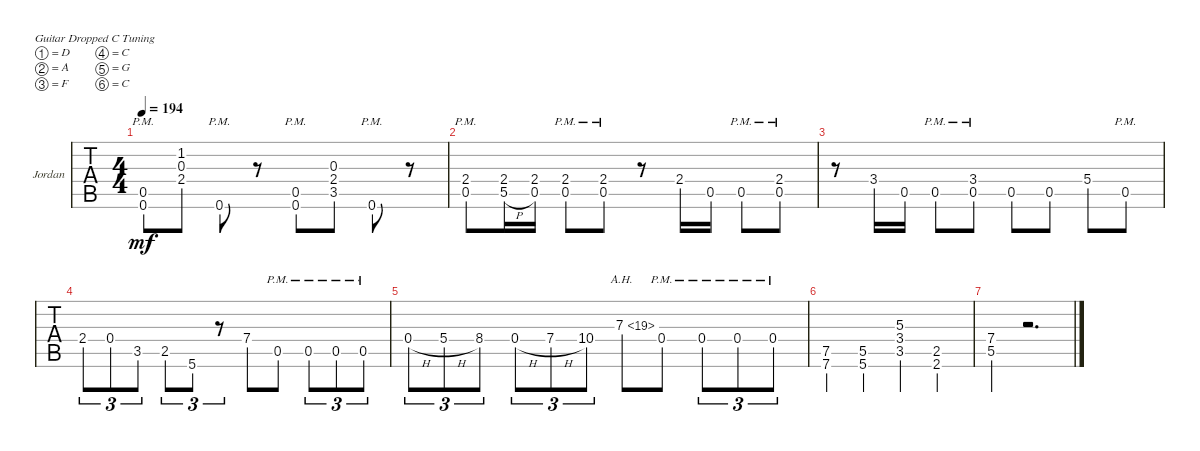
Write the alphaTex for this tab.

\bracketExtendMode groupsimilarinstruments
\firstSystemTrackNameOrientation horizontal
\otherSystemsTrackNameOrientation horizontal
\track ("Jordan" "Jordan") {instrument electricguitarclean}
\staff {tabs}
\tuning (D4 A3 F3 C3 G2 C2)
\ts (4 4)
\tempo 194
\clef g2
\ks c
(0.5{pm} 0.6{pm}).8{dy mf} (2.4 0.3 1.2).8 0.6{pm}.8 r.8 (0.5{pm} 0.6{pm}).8 (3.5 2.4 0.3).8 0.6{pm}.8 r.8 |
(0.5{pm} 2.4{pm}).8 (5.5{h} 2.4).16 (0.5 2.4).16 (0.5{pm} 2.4{pm}).8 (0.5{pm} 2.4{pm}).8 r.8 2.4.16 0.5.16 0.5{pm}.8 (0.5{pm} 2.4{pm}).8 |
r.8 3.4.16 0.5.16 0.5{pm}.8 (0.5{pm} 3.4{pm}).8 0.5.8 0.5.8 5.4.8 0.5{pm}.8 |
2.4.8{tu (3 2)} 0.4.8{tu (3 2)} 3.5.8{tu (3 2)} 2.5.8{tu (3 2)} 5.6.8{tu (3 2)} r.8{tu (3 2)} 7.4.8 0.5{pm}.8 0.5{pm}.8{tu (3 2)} 0.5{pm}.8{tu (3 2)} 0.5{pm}.8{tu (3 2)} |
0.4{h}.8{tu (3 2)} 5.4{h}.8{tu (3 2)} 8.4.8{tu (3 2)} 0.4{h}.8{tu (3 2)} 7.4{h}.8{tu (3 2)} 10.4.8{tu (3 2)} 7.3{ah 12}.8 0.4{pm}.8 0.4{pm}.8{tu (3 2)} 0.4{pm}.8{tu (3 2)} 0.4{pm}.8{tu (3 2)} |
(7.5 7.6).4 (5.6 5.5).4 (3.5 3.4 5.3).4 (2.6 2.5).4 |
(5.5 7.4).4 r.2{d}
